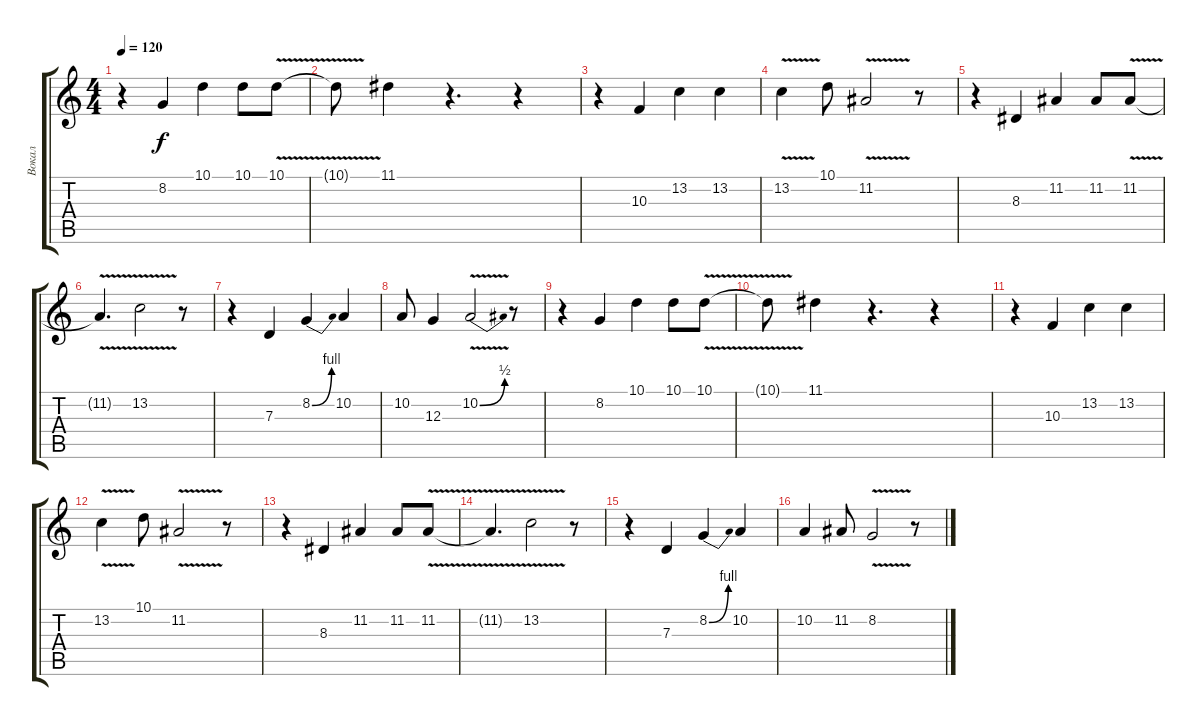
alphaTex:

\track ("Вокал" "Вокал") {instrument clarinet}
\staff {score tabs}
\tuning (E4 B3 G3 D3 A2 E2) {hide}
\ts (4 4)
\tempo 120
\clef g2
\ks c
r.4{dy f} 8.2.4 10.1.4 10.1.8 10.1{v}.8 |
10.1{t}.8 11.1.4 r.4{d} r.4 |
r.4 10.3.4 13.2.4 13.2.4 |
13.2{v}.4 10.1.8 11.2{v}.2 r.8 |
r.4 8.3.4 11.2.4 11.2.8 11.2{v}.8 |
11.2{t}.4{d} 13.2{v}.2 r.8 |
r.4 7.3.4 8.2{be (bend 0 0 60 4)}.4 10.2.4 |
10.2.8 12.3.4 10.2{be (bend 0 0 60 2) v}.2 r.8 |
r.4 8.2.4 10.1.4 10.1.8 10.1{v}.8 |
10.1{t}.8 11.1.4 r.4{d} r.4 |
r.4 10.3.4 13.2.4 13.2.4 |
13.2{v}.4 10.1.8 11.2{v}.2 r.8 |
r.4 8.3.4 11.2.4 11.2.8 11.2{v}.8 |
11.2{t}.4{d} 13.2{v}.2 r.8 |
r.4 7.3.4 8.2{be (bend 0 0 60 4)}.4 10.2.4 |
10.2.4 11.2.8 8.2{v}.2 r.8
